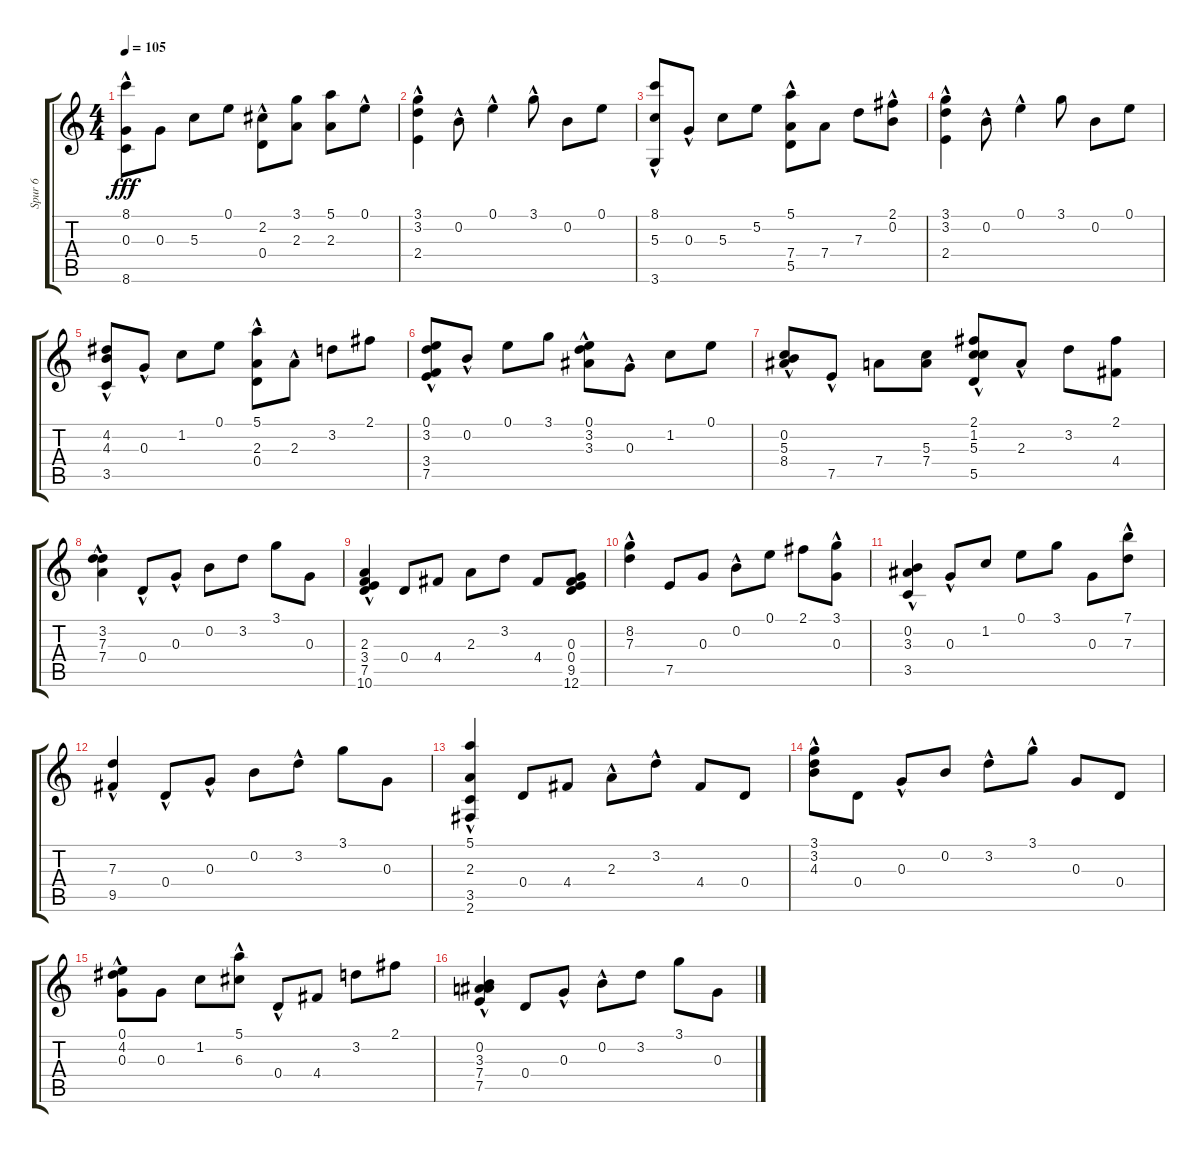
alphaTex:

\track ("Spur 6" "Spur 6") {instrument acousticguitarsteel}
\staff {score tabs}
\tuning (E4 B3 G3 D3 A2 E2) {hide}
\ts (4 4)
\tempo 105
\clef g2
\ks c
(8.1 0.3 8.6{hac}).8{dy fff} 0.3.8 5.3.8 0.1.8 (2.2 0.4{hac}).8 (3.1 2.3).8 (5.1 2.3).8 0.1{hac}.8 |
(3.1 3.2 2.4{hac}).4 0.2{hac}.8 0.1{hac}.4 3.1{hac}.8 0.2.8 0.1.8 |
(8.1{hac} 5.3 3.6{hac}).8 0.3{hac}.8 5.3.8 5.2.8 (5.1 7.4 5.5{hac}).8 7.4.8 7.3.8 (2.1 0.2{hac}).8 |
(3.1 3.2 2.4{hac}).4 0.2{hac}.8 0.1{hac}.4 3.1.8 0.2.8 0.1.8 |
(4.2{hac} 4.3 3.5{hac}).8 0.3{hac}.8 1.2.8 0.1.8 (5.1 2.3 0.4{hac}).8 2.3{hac}.8 3.2.8 2.1.8 |
(0.1 3.2 3.4 7.5{hac}).8 0.2{hac}.8 0.1.8 3.1.8 (0.1 3.2{hac} 3.3).8 0.3{hac}.8 1.2.8 0.1.8 |
(0.2{hac} 5.3 8.4).8 7.5{hac}.8 7.4.8 (5.3 7.4).8 (2.1 1.2 5.3{hac} 5.5).8 2.3{hac}.8 3.2.8 (2.1 4.4).8 |
(3.2 7.3 7.4{hac}).4 0.4{hac}.8 0.3{hac}.8 0.2.8 3.2.8 3.1.8 0.3.8 |
(2.3 3.4 7.5{hac} 10.6{hac}).4 0.4.8 4.4.8 2.3.8 3.2.8 4.4.8 (0.3 0.4 9.5 12.6).8 |
(8.2{hac} 7.3).4 7.5.8 0.3.8 0.2{hac}.8 0.1.8 2.1.8 (3.1 0.3{hac}).8 |
(0.2{hac} 3.3 3.5).4 0.3{hac}.8 1.2.8 0.1.8 3.1.8 0.3.8 (7.1 7.3{hac}).8 |
(7.3 9.5{hac}).4 0.4{hac}.8 0.3{hac}.8 0.2.8 3.2{hac}.8 3.1.8 0.3.8 |
(5.1 2.3{hac} 3.5{hac} 2.6{hac}).4 0.4.8 4.4.8 2.3{hac}.8 3.2{hac}.8 4.4.8 0.4.8 |
(3.1 3.2{hac} 4.3).8 0.4.8 0.3{hac}.8 0.2.8 3.2{hac}.8 3.1{hac}.8 0.3.8 0.4.8 |
(0.1 4.2{hac} 0.3).8 0.3.8 1.2.8 (5.1 6.3{hac}).8 0.4{hac}.8 4.4.8 3.2.8 2.1.8 |
(0.2 3.3 7.4 7.5{hac}).4 0.4.8 0.3{hac}.8 0.2{hac}.8 3.2.8 3.1.8 0.3.8
